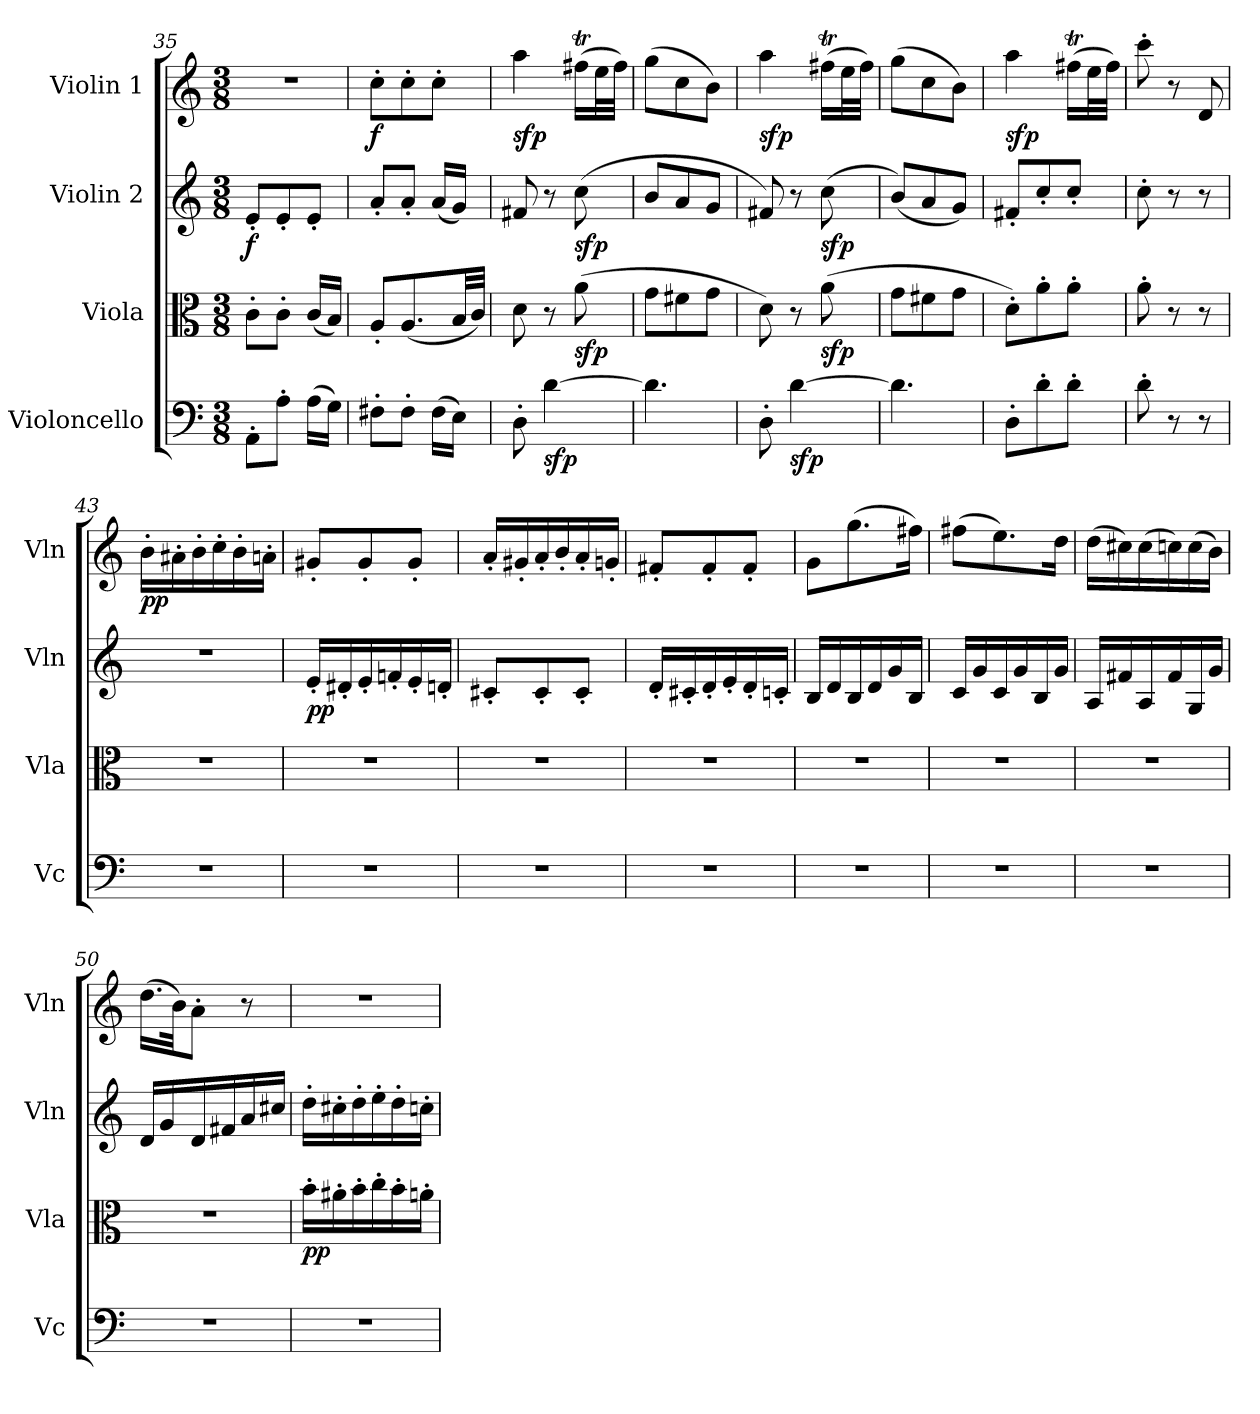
**kern	**dynam	**kern	**dynam	**kern	**dynam	**kern	**dynam
*part4	*part4	*part3	*part3	*part2	*part2	*part1	*part1
*staff4	*staff4	*staff3	*staff3	*staff2	*staff2	*staff1	*staff1
*I"Violoncello	*	*I"Viola	*	*I"Violin 2	*	*I"Violin 1	*
*I'Vc	*	*I'Vla	*	*I'Vln	*	*I'Vln	*
*clefF4	*	*clefC3	*	*clefG2	*	*clefG2	*
*k[]	*	*k[]	*	*k[]	*	*k[]	*
*M3/8	*	*M3/8	*	*M3/8	*	*M3/8	*
=35	=35	=35	=35	=35	=35	=35	=35
!	!	!	!	!	!LO:DY:b	!	!
8AA'\L	.	8c'\L	.	8e'/L	f	4.r	.
8A'\J	.	8c'\J	.	8e'/	.	.	.
(16A\LL	.	(16c/LL	.	8e'/J	.	.	.
16G\JJ)	.	16B/JJ)	.	.	.	.	.
=36	=36	=36	=36	=36	=36	=36	=36
!	!	!	!	!	!	!	!LO:DY:b
8F#X'\L	.	8A'/L	.	8a'/L	.	8cc'\L	f
8F#'\J	.	(8.A/	.	8a'/J	.	8cc'\	.
(16F#\LL	.	.	.	(16a/LL	.	8cc'\J	.
16E\JJ)	.	32B/LL	.	16g/JJ)	.	.	.
.	.	32c/JJJ)	.	.	.	.	.
=37	=37	=37	=37	=37	=37	=37	=37
!	!	!	!	!	!	!	!LO:DY:b
8D'\	.	8d\	.	8f#X/	.	4aa\	sfp
!	!LO:DY:b	!	!	!	!	!	!
[4d\	sfp	8r	.	8r	.	.	.
!	!	!	!LO:DY:b	!	!LO:DY:b	!	!
.	.	(8a\	sfp	(8cc\	sfp	(16ff#Xt\LL	.
.	.	.	.	.	.	32ee\L	.
.	.	.	.	.	.	32ff#\JJJ)	.
=38	=38	=38	=38	=38	=38	=38	=38
4.d\]	.	8g\L	.	8b/L	.	(8gg\L	.
.	.	8f#X\	.	8a/	.	8cc\	.
.	.	8g\J	.	8g/J	.	8b\J)	.
!!LO:LB:g=z
=39	=39	=39	=39	=39	=39	=39	=39
!	!	!	!	!	!	!	!LO:DY:b
8D'\	.	8d\)	.	8f#X/)	.	4aa\	sfp
!	!LO:DY:b	!	!	!	!	!	!
[4d\	sfp	8r	.	8r	.	.	.
!	!	!	!LO:DY:b	!	!LO:DY:b	!	!
.	.	(8a\	sfp	(8cc\	sfp	(16ff#Xt\LL	.
.	.	.	.	.	.	32ee\L	.
.	.	.	.	.	.	32ff#\JJJ)	.
=40	=40	=40	=40	=40	=40	=40	=40
4.d\]	.	8g\L	.	(8b/L)	.	(8gg\L	.
.	.	8f#X\	.	8a/	.	8cc\	.
.	.	8g\J	.	8g/J)	.	8b\J)	.
!!LO:PB:g=z
=41	=41	=41	=41	=41	=41	=41	=41
!	!	!	!	!	!	!	!LO:DY:b
8D'\L	.	8d'\L)	.	8f#X'/L	.	4aa\	sfp
8d'\	.	8a'\	.	8cc'/	.	.	.
8d'\J	.	8a'\J	.	8cc'/J	.	(16ff#Xt\LL	.
.	.	.	.	.	.	32ee\L	.
.	.	.	.	.	.	32ff#\JJJ)	.
=42	=42	=42	=42	=42	=42	=42	=42
8d'\	.	8a'\	.	8cc'\	.	8ccc'\	.
8r	.	8r	.	8r	.	8r	.
8r	.	8r	.	8r	.	8d/	.
=43	=43	=43	=43	=43	=43	=43	=43
!	!	!	!	!	!	!	!LO:DY:b
4.r	.	4.r	.	4.r	.	16b'\LL	pp
.	.	.	.	.	.	16a#X'\	.
.	.	.	.	.	.	16b'\	.
.	.	.	.	.	.	16cc'\	.
.	.	.	.	.	.	16b'\	.
.	.	.	.	.	.	16an'\JJ	.
=44	=44	=44	=44	=44	=44	=44	=44
!	!	!	!	!	!LO:DY:b	!	!
4.r	.	4.r	.	16e'/LL	pp	8g#X'/L	.
.	.	.	.	16d#X'/	.	.	.
.	.	.	.	16e'/	.	8g#'/	.
.	.	.	.	16fn'/	.	.	.
.	.	.	.	16e'/	.	8g#'/J	.
.	.	.	.	16dn'/JJ	.	.	.
=45	=45	=45	=45	=45	=45	=45	=45
4.r	.	4.r	.	8c#X'/L	.	16a'/LL	.
.	.	.	.	.	.	16g#X'/	.
.	.	.	.	8c#'/	.	16a'/	.
.	.	.	.	.	.	16b'/	.
.	.	.	.	8c#'/J	.	16a'/	.
.	.	.	.	.	.	16gn'/JJ	.
=46	=46	=46	=46	=46	=46	=46	=46
4.r	.	4.r	.	16d'/LL	.	8f#X'/L	.
.	.	.	.	16c#X'/	.	.	.
.	.	.	.	16d'/	.	8f#'/	.
.	.	.	.	16e'/	.	.	.
.	.	.	.	16d'/	.	8f#'/J	.
.	.	.	.	16cn'/JJ	.	.	.
=47	=47	=47	=47	=47	=47	=47	=47
4.r	.	4.r	.	16B/LL	.	8g\L	.
.	.	.	.	16d/	.	.	.
.	.	.	.	16B/	.	(8.gg\	.
.	.	.	.	16d/	.	.	.
.	.	.	.	16g/	.	.	.
.	.	.	.	16B/JJ	.	16ff#X\Jk)	.
!!LO:LB:g=z
=48	=48	=48	=48	=48	=48	=48	=48
4.r	.	4.r	.	16c/LL	.	(8ff#X\L	.
.	.	.	.	16g/	.	.	.
.	.	.	.	16c/	.	8.ee\)	.
.	.	.	.	16g/	.	.	.
.	.	.	.	16B/	.	.	.
.	.	.	.	16g/JJ	.	16dd\Jk	.
=49	=49	=49	=49	=49	=49	=49	=49
4.r	.	4.r	.	16A/LL	.	(16dd\LL	.
.	.	.	.	16f#X/	.	16cc#X\)	.
.	.	.	.	16A/	.	(16cc#\	.
.	.	.	.	16f#/	.	16ccn\)	.
.	.	.	.	16G/	.	(16cc\	.
.	.	.	.	16g/JJ	.	16b\JJ)	.
=50	=50	=50	=50	=50	=50	=50	=50
4.r	.	4.r	.	16d/LL	.	(16.dd\LL	.
.	.	.	.	16g/	.	.	.
.	.	.	.	.	.	32b\JK)	.
.	.	.	.	16d/	.	8a'\J	.
.	.	.	.	16f#X/	.	.	.
.	.	.	.	16a/	.	8r	.
.	.	.	.	16cc#X/JJ	.	.	.
!!LO:LB:g=z
=51	=51	=51	=51	=51	=51	=51	=51
!	!	!	!LO:DY:b	!	!	!	!
4.r	.	16b'\LL	pp	16dd'\LL	.	4.r	.
.	.	16a#X'\	.	16cc#X'\	.	.	.
.	.	16b'\	.	16dd'\	.	.	.
.	.	16cc'\	.	16ee'\	.	.	.
.	.	16b'\	.	16dd'\	.	.	.
.	.	16an'\JJ	.	16ccn'\JJ	.	.	.
=	=	=	=	=	=	=	=
*-	*-	*-	*-	*-	*-	*-	*-
